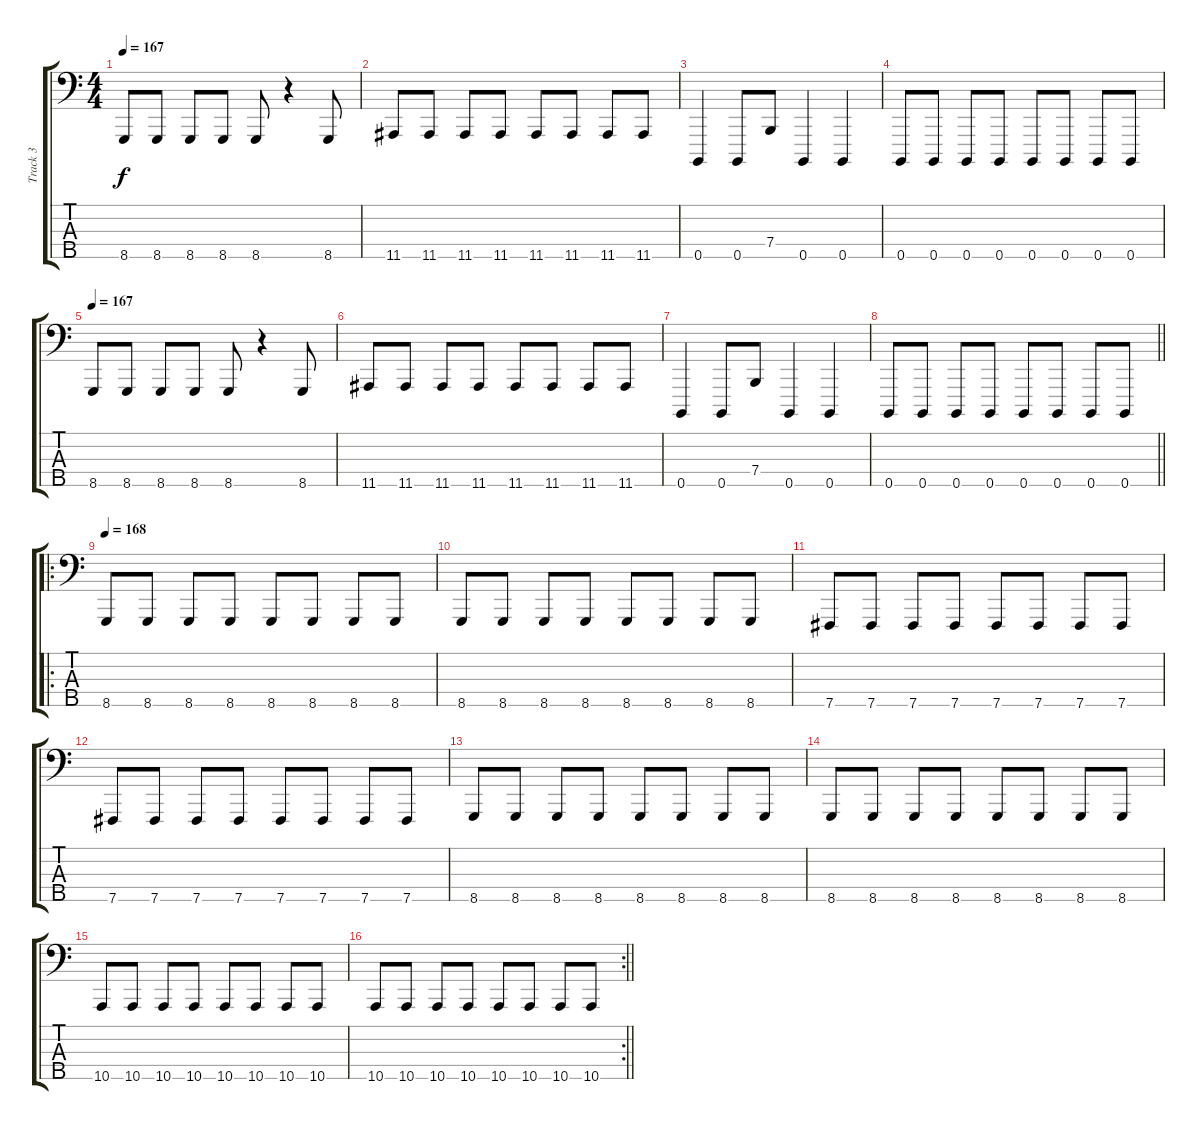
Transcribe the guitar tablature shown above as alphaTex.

\track ("Track 3" "Track 3") {instrument clavinet}
\staff {score tabs}
\tuning (G2 D2 A1 E1 B0) {hide}
\ts (4 4)
\section ("" "")
\tempo 167
\clef f4
\ks c
8.5.8{dy f} 8.5.8 8.5.8 8.5.8 8.5.8 r.4 8.5.8 |
11.5.8 11.5.8 11.5.8 11.5.8 11.5.8 11.5.8 11.5.8 11.5.8 |
0.5.4 0.5.8 7.4.8 0.5.4 0.5.4 |
0.5.8 0.5.8 0.5.8 0.5.8 0.5.8 0.5.8 0.5.8 0.5.8 |
\tempo 167
8.5.8 8.5.8 8.5.8 8.5.8 8.5.8 r.4 8.5.8 |
11.5.8 11.5.8 11.5.8 11.5.8 11.5.8 11.5.8 11.5.8 11.5.8 |
0.5.4 0.5.8 7.4.8 0.5.4 0.5.4 |
\barLineRight lightlight
0.5.8 0.5.8 0.5.8 0.5.8 0.5.8 0.5.8 0.5.8 0.5.8 |
\ro
\section ("" "")
\tempo 168
8.5.8 8.5.8 8.5.8 8.5.8 8.5.8 8.5.8 8.5.8 8.5.8 |
8.5.8 8.5.8 8.5.8 8.5.8 8.5.8 8.5.8 8.5.8 8.5.8 |
7.5.8 7.5.8 7.5.8 7.5.8 7.5.8 7.5.8 7.5.8 7.5.8 |
7.5.8 7.5.8 7.5.8 7.5.8 7.5.8 7.5.8 7.5.8 7.5.8 |
8.5.8 8.5.8 8.5.8 8.5.8 8.5.8 8.5.8 8.5.8 8.5.8 |
8.5.8 8.5.8 8.5.8 8.5.8 8.5.8 8.5.8 8.5.8 8.5.8 |
10.5.8 10.5.8 10.5.8 10.5.8 10.5.8 10.5.8 10.5.8 10.5.8 |
\rc 2
\barLineRight lightlight
10.5.8 10.5.8 10.5.8 10.5.8 10.5.8 10.5.8 10.5.8 10.5.8
